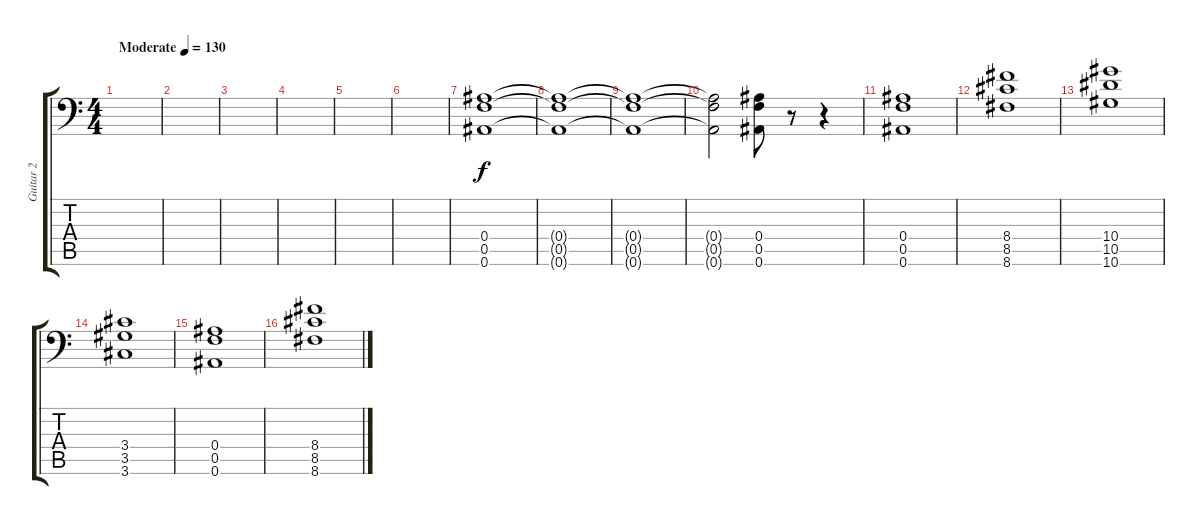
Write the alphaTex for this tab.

\track ("Guitar 2" "Guitar 2") {instrument distortionguitar}
\staff {score tabs}
\tuning (C4 G3 Eb3 Bb2 F2 Bb1) {hide}
\ts (4 4)
\tempo (130 "Moderate")
\clef f4
\ks c
|
|
|
|
|
|
(0.4 0.5 0.6).1 |
(0.4{t} 0.5{t} 0.6{t}).1 |
(0.4{t} 0.5{t} 0.6{t}).1 |
(0.4{t} 0.5{t} 0.6{t}).2 (0.4 0.5 0.6).8 r.8 r.4 |
(0.4 0.5 0.6).1 |
(8.4 8.5 8.6).1 |
(10.4 10.5 10.6).1 |
(3.4 3.5 3.6).1 |
(0.4 0.5 0.6).1 |
(8.4 8.5 8.6).1
